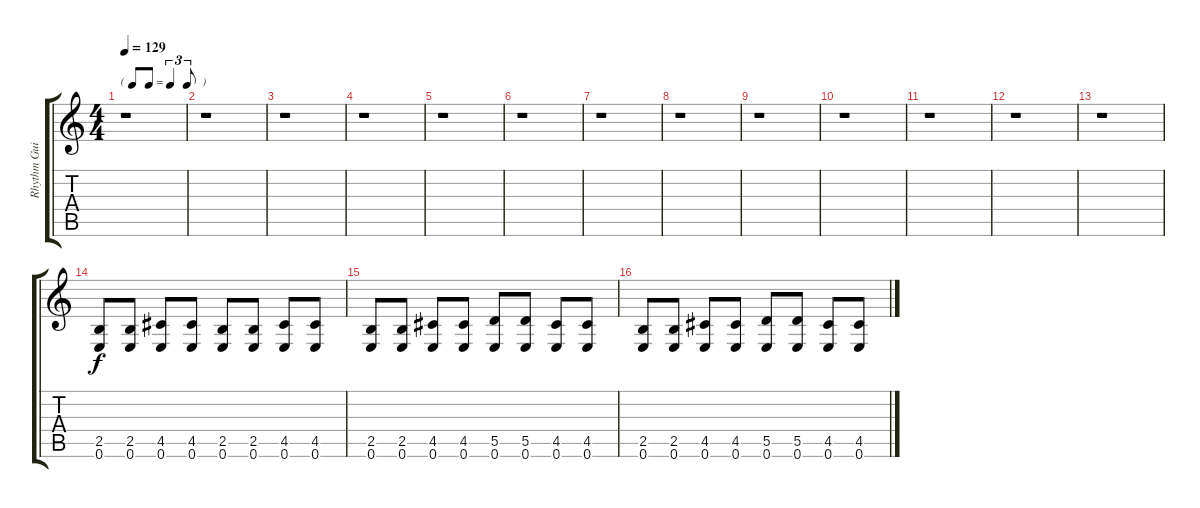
\track ("Rhythm Guitar" "Rhythm Gui") {instrument distortionguitar}
\staff {score tabs}
\tuning (E4 B3 G3 D3 A2 E2) {hide}
\ts (4 4)
\tf triplet8th
\tempo 129
\clef g2
\ks c
r.1{dy f} |
r.1 |
r.1 |
r.1 |
r.1 |
r.1 |
r.1 |
r.1 |
r.1 |
r.1 |
r.1 |
r.1 |
r.1 |
(2.5 0.6).8 (2.5 0.6).8 (4.5 0.6).8 (4.5 0.6).8 (2.5 0.6).8 (2.5 0.6).8 (4.5 0.6).8 (4.5 0.6).8 |
(2.5 0.6).8 (2.5 0.6).8 (4.5 0.6).8 (4.5 0.6).8 (5.5 0.6).8 (5.5 0.6).8 (4.5 0.6).8 (4.5 0.6).8 |
(2.5 0.6).8 (2.5 0.6).8 (4.5 0.6).8 (4.5 0.6).8 (5.5 0.6).8 (5.5 0.6).8 (4.5 0.6).8 (4.5 0.6).8
